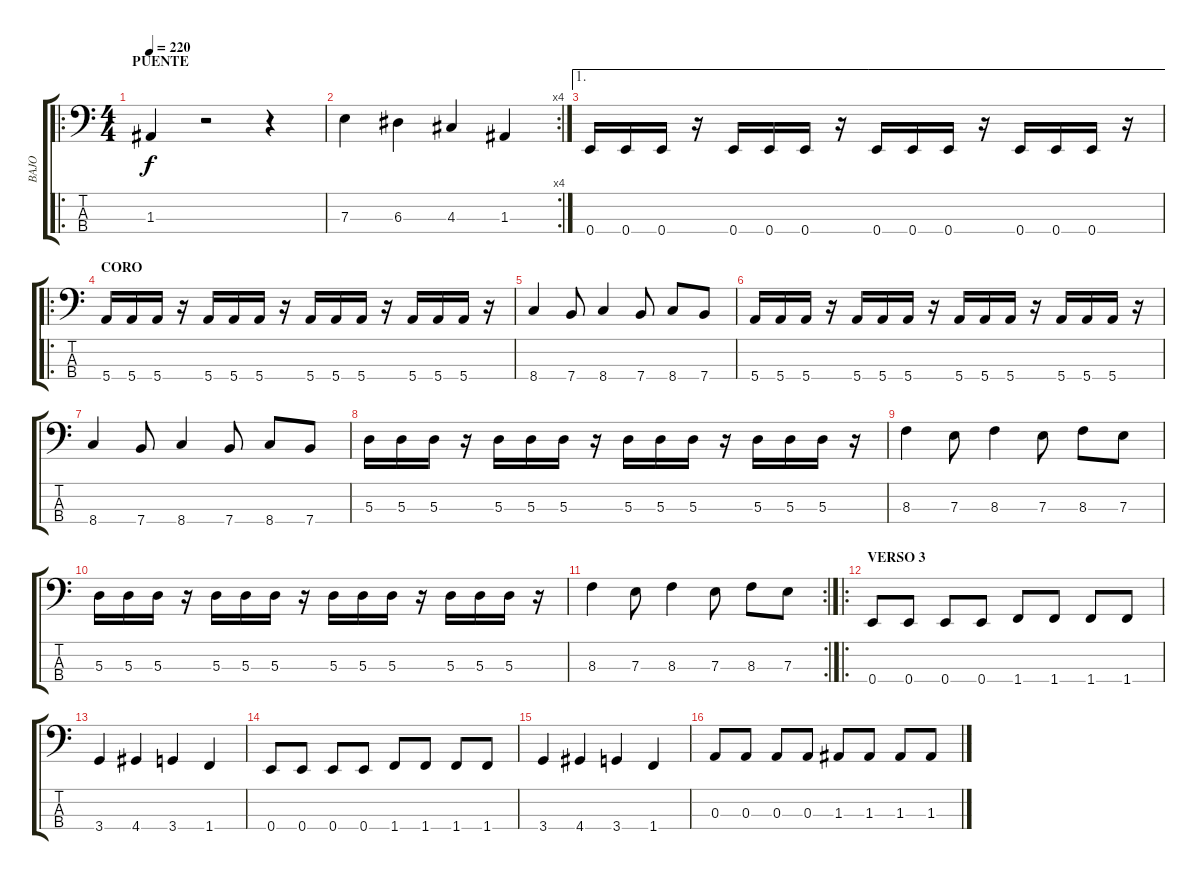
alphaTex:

\track ("BAJO" "BAJO") {instrument electricbassfinger}
\staff {score tabs}
\tuning (G2 D2 A1 E1) {hide}
\ro
\ts (4 4)
\section ("" "PUENTE")
\tempo 220
\clef f4
\ks c
1.3.4{dy f} r.2 r.4 |
\rc 4
7.3.4 6.3.4 4.3.4 1.3.4 |
\ae 1
0.4.16 0.4.16 0.4.16 r.16 0.4.16 0.4.16 0.4.16 r.16 0.4.16 0.4.16 0.4.16 r.16 0.4.16 0.4.16 0.4.16 r.16 |
\ro
\section ("" "CORO")
5.4.16 5.4.16 5.4.16 r.16 5.4.16 5.4.16 5.4.16 r.16 5.4.16 5.4.16 5.4.16 r.16 5.4.16 5.4.16 5.4.16 r.16 |
8.4.4 7.4.8 8.4.4 7.4.8 8.4.8 7.4.8 |
5.4.16 5.4.16 5.4.16 r.16 5.4.16 5.4.16 5.4.16 r.16 5.4.16 5.4.16 5.4.16 r.16 5.4.16 5.4.16 5.4.16 r.16 |
8.4.4 7.4.8 8.4.4 7.4.8 8.4.8 7.4.8 |
5.3.16 5.3.16 5.3.16 r.16 5.3.16 5.3.16 5.3.16 r.16 5.3.16 5.3.16 5.3.16 r.16 5.3.16 5.3.16 5.3.16 r.16 |
8.3.4 7.3.8 8.3.4 7.3.8 8.3.8 7.3.8 |
5.3.16 5.3.16 5.3.16 r.16 5.3.16 5.3.16 5.3.16 r.16 5.3.16 5.3.16 5.3.16 r.16 5.3.16 5.3.16 5.3.16 r.16 |
\rc 2
8.3.4 7.3.8 8.3.4 7.3.8 8.3.8 7.3.8 |
\ro
\section ("" "VERSO 3")
0.4.8 0.4.8 0.4.8 0.4.8 1.4.8 1.4.8 1.4.8 1.4.8 |
3.4.4 4.4.4 3.4.4 1.4.4 |
0.4.8 0.4.8 0.4.8 0.4.8 1.4.8 1.4.8 1.4.8 1.4.8 |
3.4.4 4.4.4 3.4.4 1.4.4 |
0.3.8 0.3.8 0.3.8 0.3.8 1.3.8 1.3.8 1.3.8 1.3.8
